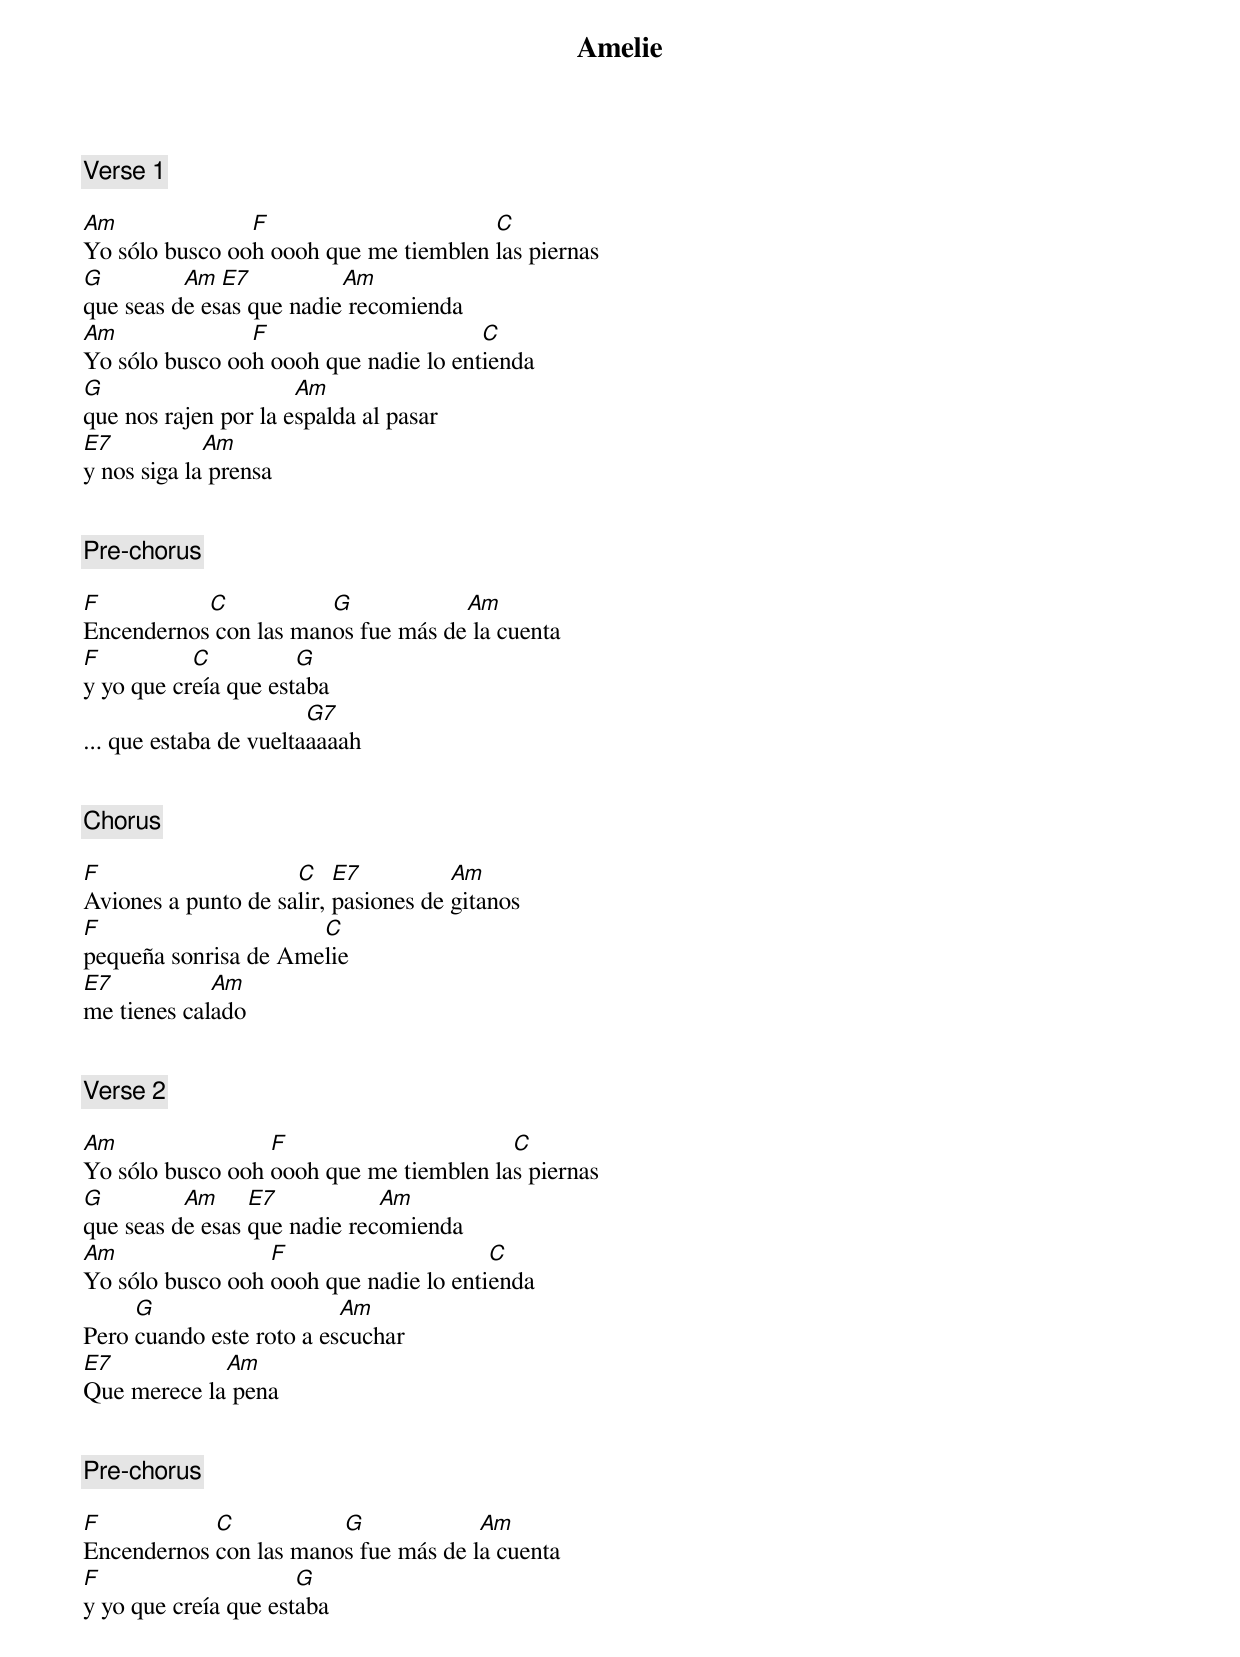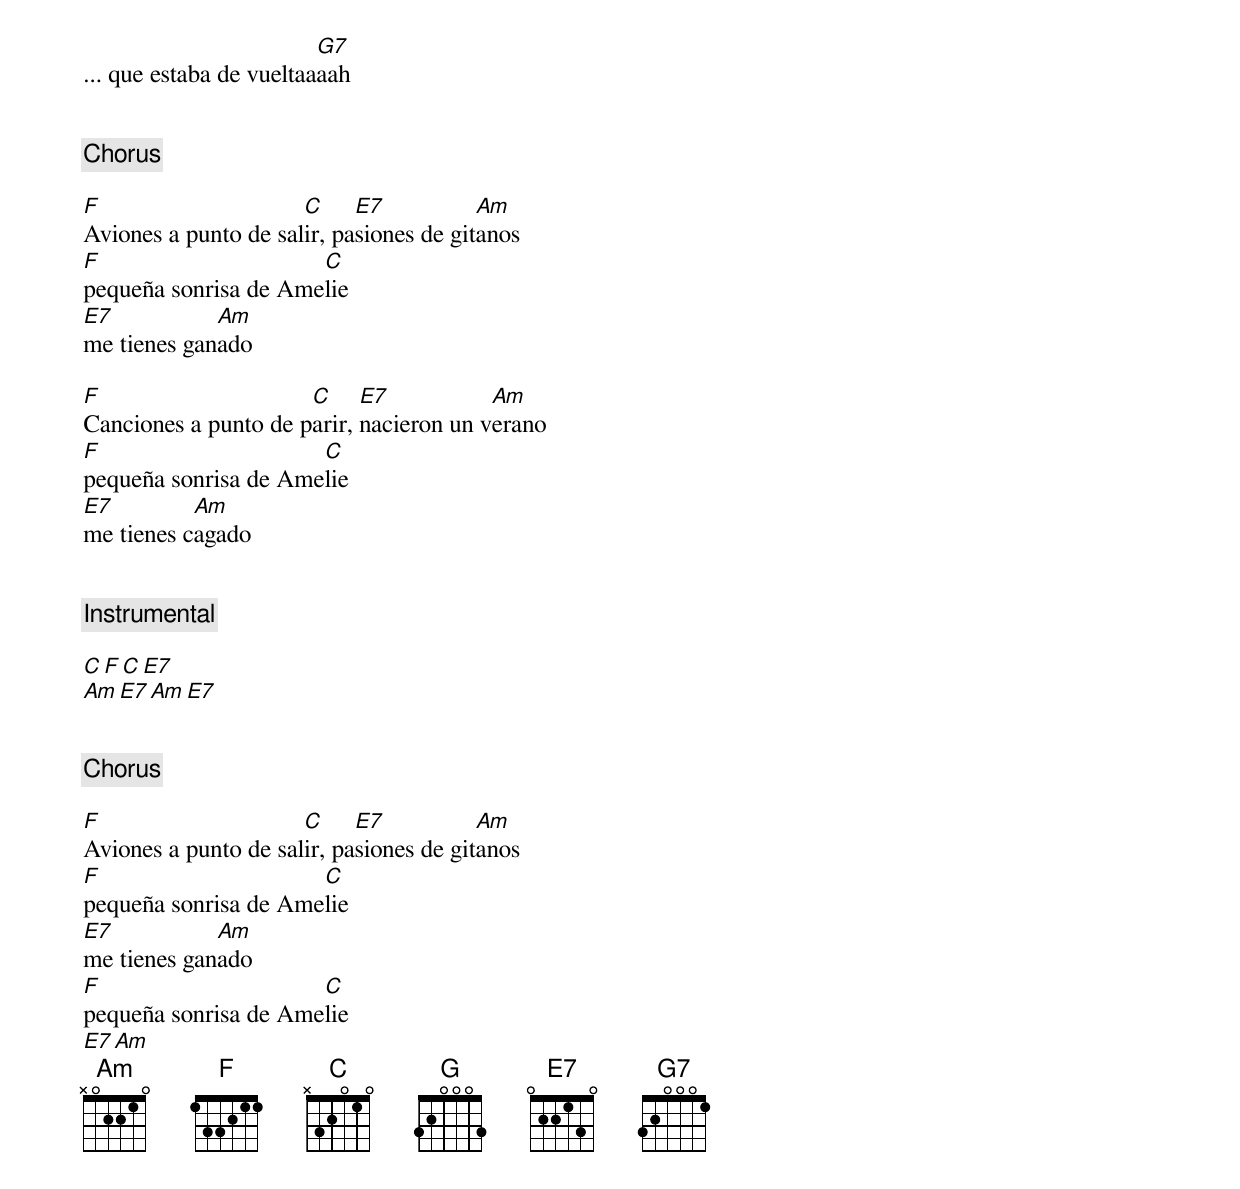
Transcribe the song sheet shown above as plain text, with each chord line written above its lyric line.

Amelie

[Verse 1]

Am              F                      C
Yo sólo busco ooh oooh que me tiemblen las piernas
G         Am  E7          Am
que seas de esas que nadie recomienda
Am              F                      C
Yo sólo busco ooh oooh que nadie lo entienda
G                     Am
que nos rajen por la espalda al pasar
E7           Am
y nos siga la prensa


[Pre-chorus]

F          C           G            Am
Encendernos con las manos fue más de la cuenta
F          C          G
y yo que creía que estaba
                        G7
... que estaba de vueltaaaaah


[Chorus]

F                    C    E7          Am
Aviones a punto de salir, pasiones de gitanos
F                     C
pequeña sonrisa de Amelie
E7           Am
me tienes calado


[Verse 2]

Am                F                      C
Yo sólo busco ooh oooh que me tiemblen las piernas
G         Am     E7           Am
que seas de esas que nadie recomienda
Am                F                     C
Yo sólo busco ooh oooh que nadie lo entienda
     G                    Am
Pero cuando este roto a escuchar
E7           Am
Que merece la pena


[Pre-chorus]

F           C           G             Am
Encendernos con las manos fue más de la cuenta
F                     G
y yo que creía que estaba
                         G7
... que estaba de vueltaaaah


[Chorus]

F                     C     E7           Am
Aviones a punto de salir, pasiones de gitanos
F                     C
pequeña sonrisa de Amelie
E7           Am
me tienes ganado

F                     C     E7           Am
Canciones a punto de parir, nacieron un verano
F                     C
pequeña sonrisa de Amelie
E7         Am
me tienes cagado


[Instrumental]

C F C E7
Am E7 Am E7


[Chorus]

F                     C     E7           Am
Aviones a punto de salir, pasiones de gitanos
F                     C
pequeña sonrisa de Amelie
E7           Am
me tienes ganado
F                     C
pequeña sonrisa de Amelie
E7           Am
